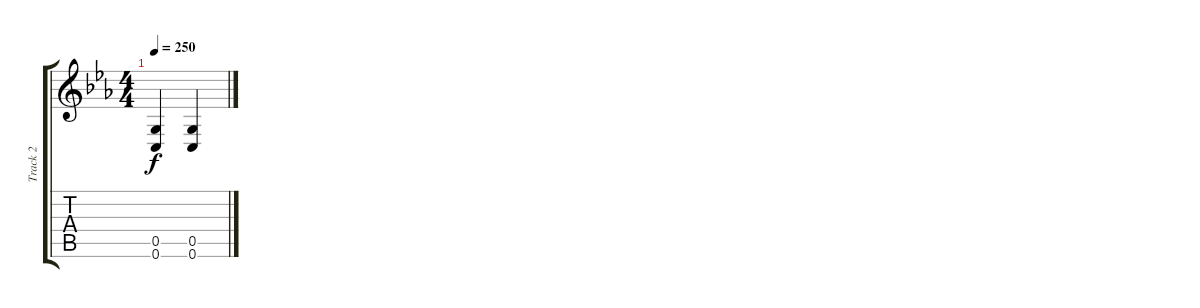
\track ("Track 2" "Track 2") {instrument overdrivenguitar}
\staff {score tabs}
\tuning (D4 A3 F3 C3 G2 C2) {hide}
\ts (4 4)
\tempo 250
\clef g2
\ks cminor
(0.5 0.6).4{dy f} (0.5 0.6).4
